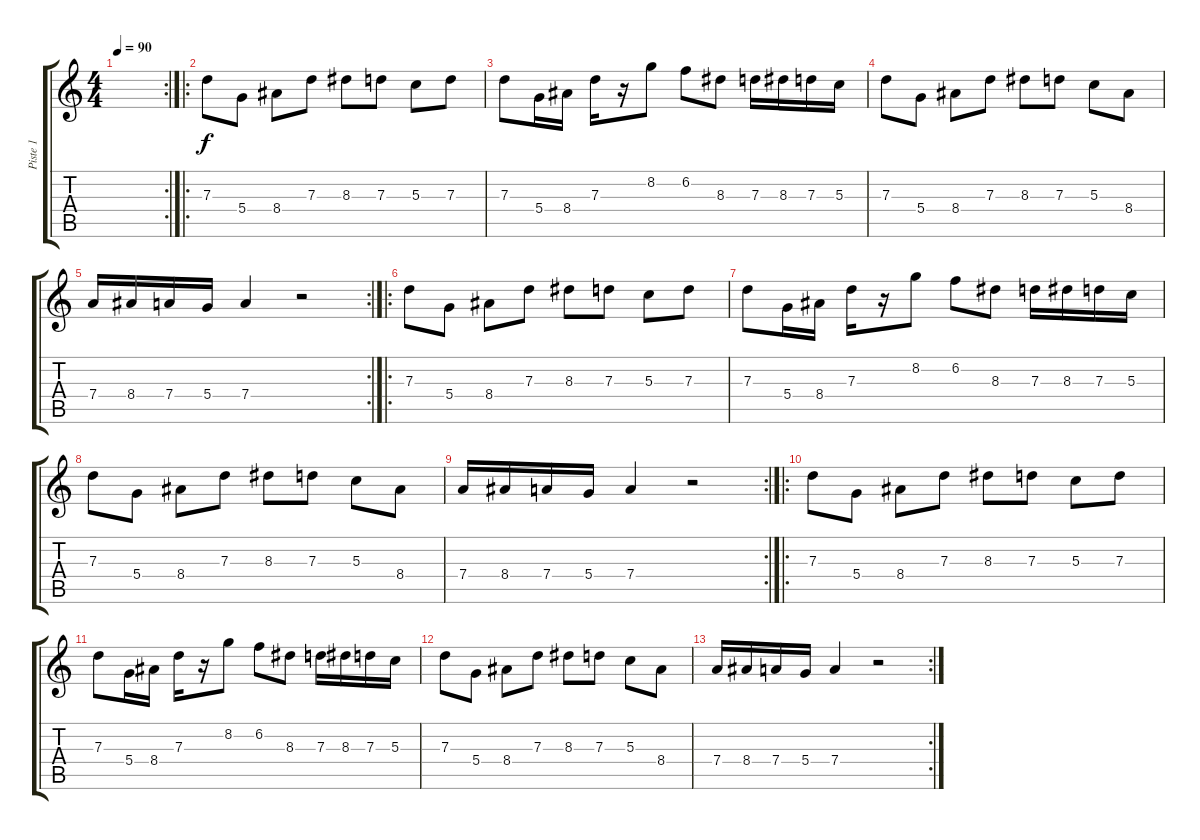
\track ("Piste 1" "Piste 1") {instrument overdrivenguitar}
\staff {score tabs}
\tuning (E4 B3 G3 D3 A2 E2) {hide}
\rc 2
\ts (4 4)
\tempo 90
\clef g2
\ks c
|
\ro
7.3.8 5.4.8 8.4.8 7.3.8 8.3.8 7.3.8 5.3.8 7.3.8 |
7.3.8 5.4.16 8.4.16 7.3.16 r.16 8.2.8 6.2.8 8.3.8 7.3.16 8.3.16 7.3.16 5.3.16 |
7.3.8 5.4.8 8.4.8 7.3.8 8.3.8 7.3.8 5.3.8 8.4.8 |
\rc 2
7.4.16 8.4.16 7.4.16 5.4.16 7.4.4 r.2 |
\ro
7.3.8 5.4.8 8.4.8 7.3.8 8.3.8 7.3.8 5.3.8 7.3.8 |
7.3.8 5.4.16 8.4.16 7.3.16 r.16 8.2.8 6.2.8 8.3.8 7.3.16 8.3.16 7.3.16 5.3.16 |
7.3.8 5.4.8 8.4.8 7.3.8 8.3.8 7.3.8 5.3.8 8.4.8 |
\rc 2
7.4.16 8.4.16 7.4.16 5.4.16 7.4.4 r.2 |
\ro
7.3.8 5.4.8 8.4.8 7.3.8 8.3.8 7.3.8 5.3.8 7.3.8 |
7.3.8 5.4.16 8.4.16 7.3.16 r.16 8.2.8 6.2.8 8.3.8 7.3.16 8.3.16 7.3.16 5.3.16 |
7.3.8 5.4.8 8.4.8 7.3.8 8.3.8 7.3.8 5.3.8 8.4.8 |
\rc 2
7.4.16 8.4.16 7.4.16 5.4.16 7.4.4 r.2
